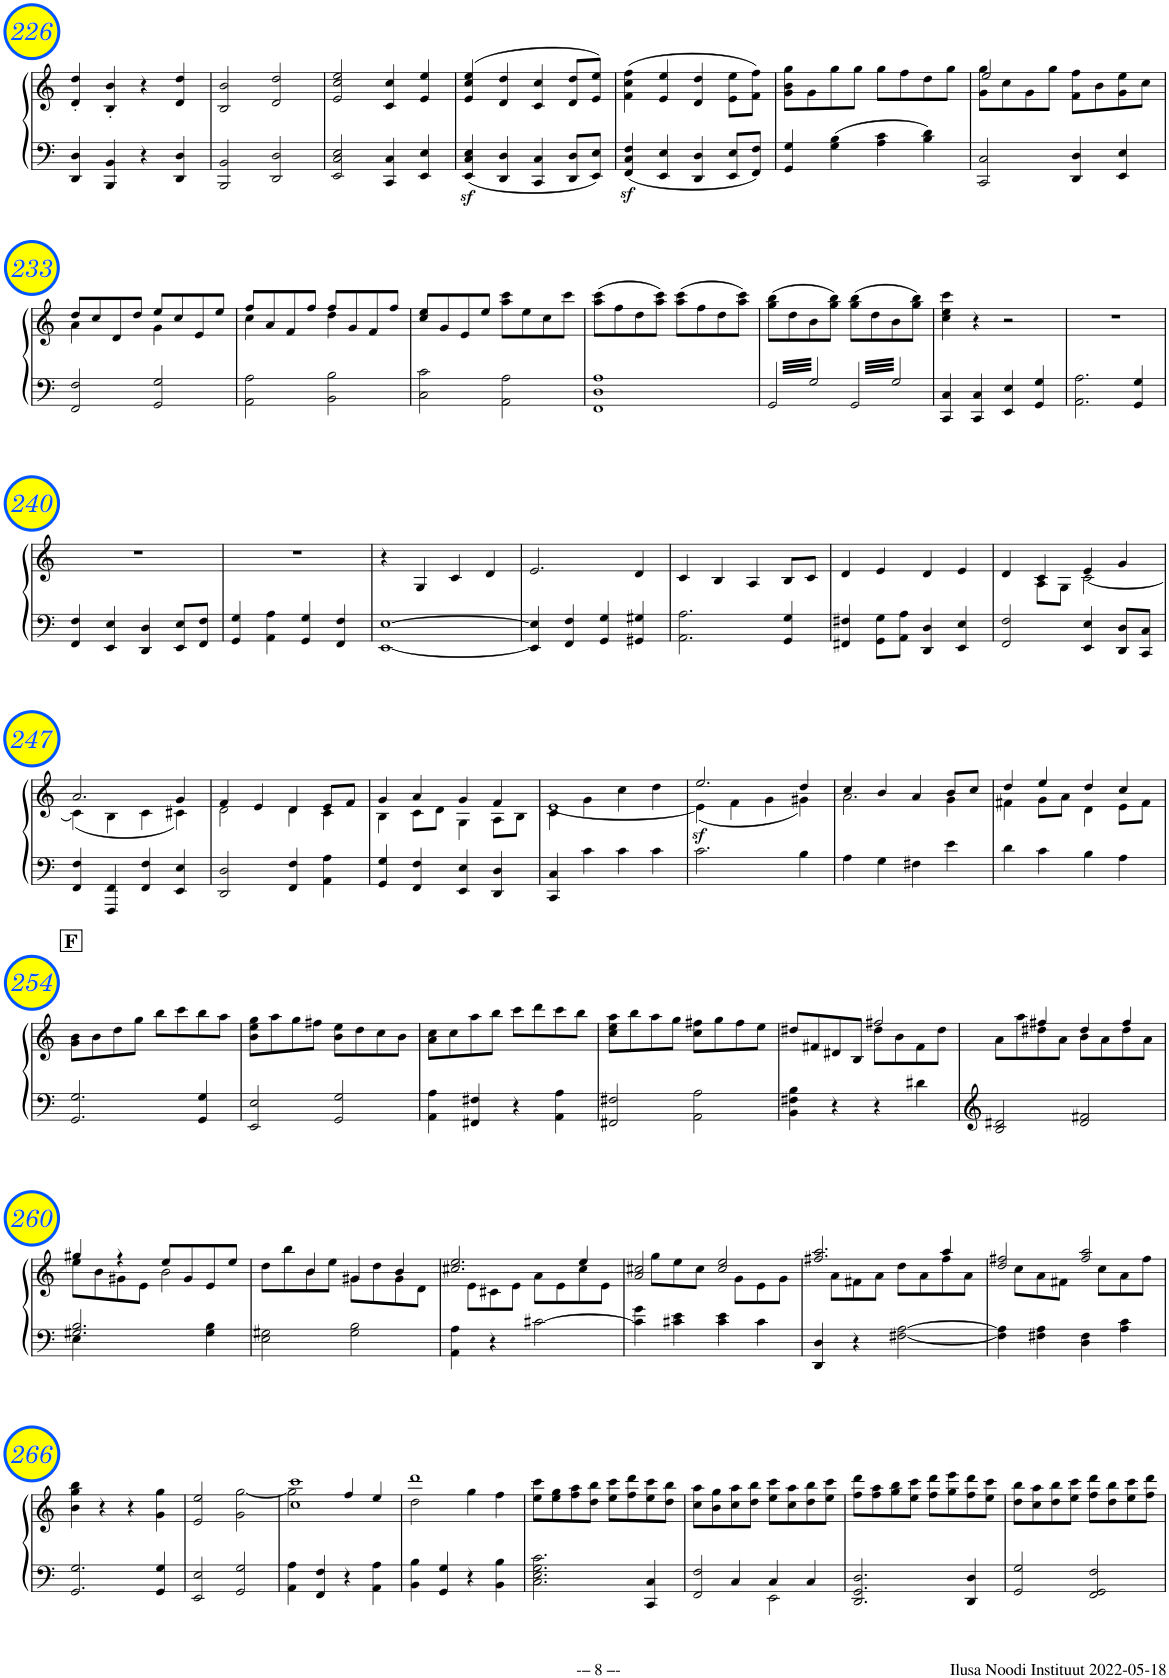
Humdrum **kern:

**kern	**kern	**dynam
*part1	*part1	*part1
*staff2	*staff1	*staff1/2
*I"Piano	*	*
*I'Pno	*	*
!!LO:PB:g=z
*clefF4	*clefG2	*
*k[]	*k[]	*
*M4/4	*M4/4	*
*met(c)	*met(c)	*
=226	=226	=226
4DD/ 4D/	4d/' 4dd/'	.
4BBB/ 4BB/	4B/' 4b/'	.
4r	4r	.
4DD/ 4D/	4d/ 4dd/	.
=227	=227	=227
2BBB/ 2BB/	2B/ 2b/	.
2DD/ 2D/	2d/ 2dd/	.
=228	=228	=228
2EE/ 2C/ 2E/	2e/ 2cc/ 2ee/	.
4CC/ 4C/	4c/ 4cc/	.
4EE/ 4E/	4e/ 4ee/	.
=229	=229	=229
4EE/z< 4C/z< 4E/z<	(>4e/ 4cc/ 4ee/	.
4DD/ 4D/	4d/ 4dd/	.
4CC/ 4C/	4c/ 4cc/	.
8DD/ 8D/L	8d/ 8dd/L	.
8EE/ 8E/J	8e/ 8ee/J)	.
=230	=230	=230
4FF/z< 4C/z< 4F/z<	(4f\ 4cc\ 4ff\	.
4EE/ 4E/	4e/ 4ee/	.
4DD/ 4D/	4d/ 4dd/	.
8EE/ 8E/L	8e\ 8ee\L	.
8FF/ 8F/J	8f\ 8ff\J)	.
=231	=231	=231
4GG/ 4G/	8g\ 8b\ 8gg\L	.
.	8g\	.
4G\ 4B\	8gg\	.
.	8gg\J	.
4A\ 4c\	8gg\L	.
.	8ff\	.
4B\ 4d\	8dd\	.
.	8gg\J	.
=232	=232	=232
*	*^	*
2CC/ 2C/	8g\ 8gg\L	2ee/	.
.	8cc\	.	.
.	8g\	.	.
.	8gg\J	.	.
4DD/ 4D/	8f\ 8ff\L	2ryy	.
.	8b\	.	.
4EE/ 4E/	8g\ 8ee\	.	.
.	8cc\J	.	.
!!LO:LB:g=z	!!
=233	=233	=233	=233
2FF/ 2F/	8dd/L	4a\	.
.	8cc/	.	.
.	8d/	4ryy	.
.	8dd/J	.	.
2GG/ 2G/	8ee/L	4g\	.
.	8cc/	.	.
.	8e/	4ryy	.
.	8ee/J	.	.
=234	=234	=234	=234
2AA\ 2A\	8ff/L	4cc\	.
.	8a/	.	.
.	8f/	4ryy	.
.	8ff/J	.	.
2BB\ 2B\	8ff/L	4dd\	.
.	8g/	.	.
.	8f/	4ryy	.
.	8ff/J	.	.
*	*v	*v	*
=235	=235	=235
2C\ 2c\	8cc/ 8ee/L	.
.	8g/	.
.	8e/	.
.	8ee/J	.
2AA\ 2A\	8aa\ 8ccc\L	.
.	8ee\	.
.	8cc\	.
.	8ccc\J	.
=236	=236	=236
1FF 1D 1A	(8aa\ 8ccc\L	.
.	8ff\	.
.	8dd\	.
.	8aa\ 8ccc\J)	.
.	(8aa\ 8ccc\L	.
.	8ff\	.
.	8dd\	.
.	8aa\ 8ccc\J)	.
=237	=237	=237
6.GG/	(8gg\ 8bb\L	.
.	8dd\	.
6.G/	8b\	.
.	8gg\ 8bb\J)	.
6.GG/	(8gg\ 8bb\L	.
.	8dd\	.
6.G/	8b\	.
.	8gg\ 8bb\J)	.
=238	=238	=238
4CC/ 4C/	4cc\ 4ee\ 4ccc\	.
4CC/ 4C/	4r	.
4EE/ 4E/	2r	.
4GG/ 4G/	.	.
=239	=239	=239
2.AA\ 2.A\	1r	.
4GG/ 4G/	.	.
!!LO:LB:g=z
=240	=240	=240
4FF/ 4F/	1r	.
4EE/ 4E/	.	.
4DD/ 4D/	.	.
8EE/ 8E/L	.	.
8FF/ 8F/J	.	.
=241	=241	=241
4GG/ 4G/	1r	.
4AA\ 4A\	.	.
4GG/ 4G/	.	.
4FF/ 4F/	.	.
=242	=242	=242
[1EE [1E	4r	.
.	4G/	.
.	4c/	.
.	4d/	.
=243	=243	=243
4EE/] 4E/]	2.e/	.
4FF/ 4F/	.	.
4GG/ 4G/	.	.
4GG#X/ 4G#X/	4d/	.
=244	=244	=244
2.AA\ 2.A\	4c/	.
.	4B/	.
.	4A/	.
4GG/ 4G/	8B/L	.
.	8c/J	.
=245	=245	=245
4FF#X/ 4F#X/	4d/	.
8GG\ 8G\L	4e/	.
8AA\ 8A\J	.	.
4DD/ 4D/	4d/	.
4EE/ 4E/	4e/	.
=246	=246	=246
*	*^	*
2FF/ 2F/	4d/	4ryy	.
.	4c/	8A\L	.
.	.	8G\J	.
4EE/ 4E/	4e/	[2c\	.
8DD/ 8D/L	4g/	.	.
8CC/ 8C/J	.	.	.
!!LO:LB:g=z	!!
=247	=247	=247	=247
4FF/ 4F/	2.a/	(4c\]	.
4FFF/ 4FF/	.	4B\	.
4FF/ 4F/	.	4c\	.
4EE/ 4E/	4g/	4c#X\)	.
=248	=248	=248	=248
2DD/ 2D/	4f/	2d\	.
.	4e/	.	.
4FF/ 4F/	4d/	4d\	.
4AA\ 4A\	8e/L	4c\	.
.	8f/J	.	.
=249	=249	=249	=249
4GG/ 4G/	4g/	4B\	.
4FF/ 4F/	4a/	8c\L	.
.	.	8d\J	.
4EE/ 4E/	4g/	4G\	.
4DD/ 4D/	4f/	8A\L	.
.	.	8B\J	.
=250	=250	=250	=250
4CC/ 4C/	[<1e	4c\	.
4c\	.	4g\	.
4c\	.	4cc\	.
4c\	.	4dd\	.
=251	=251	=251	=251
!	!	!	!LO:DY:b
2.c\	(<4e\]	2.ee/	sf
.	4f\	.	.
.	4g\	.	.
4B\	4g#X\)	4dd/	.
=252	=252	=252	=252
4A\	4cc/	2.a\	.
4G\	4b/	.	.
4F#X\	4a/	.	.
4e\	8b/L	4g\	.
.	8cc/J	.	.
=253	=253	=253	=253
4d\	4dd/	4f#X\	.
4c\	4ee/	8g\L	.
.	.	8a\J	.
4B\	4dd/	4d\	.
4A\	4cc/	8e\L	.
.	.	8f#\J	.
*	*v	*v	*
!!LO:LB:g=z
!!LO:REH:place=s1:a:B:cj:fs=14:t=F
=254	=254	=254
2.GG/ 2.G/	8g\ 8b\L	.
.	8b\	.
.	8dd\	.
.	8gg\J	.
.	8bb\L	.
.	8ccc\	.
4GG/ 4G/	8bb\	.
.	8aa\J	.
=255	=255	=255
2EE/ 2E/	8b\ 8ee\ 8gg\L	.
.	8aa\	.
.	8gg\	.
.	8ff#X\J	.
2GG/ 2G/	8b\ 8ee\L	.
.	8dd\	.
.	8cc\	.
.	8b\J	.
=256	=256	=256
4AA\ 4A\	8a\ 8cc\L	.
.	8cc\	.
4FF#X/ 4F#X/	8aa\	.
.	8bb\J	.
4r	8ccc\L	.
.	8ddd\	.
4AA\ 4A\	8ccc\	.
.	8bb\J	.
=257	=257	=257
2FF#X/ 2F#X/	8cc\ 8ee\ 8aa\L	.
.	8bb\	.
.	8aa\	.
.	8gg\J	.
2AA\ 2A\	8cc\ 8ff#X\L	.
.	8gg\	.
.	8ff#\	.
.	8ee\J	.
=258	=258	=258
*	*^	*
4BB\ 4F#X\ 4B\	8dd#X/L	2ryy	.
.	8f#X/	.	.
4r	8d#X/	.	.
.	8B/J	.	.
4r	2ff#X/	8dd#\L	.
.	.	8b\	.
4d#X\	.	8f#\	.
.	.	8dd#\J	.
=259	=259	=259	=259
2B/ 2d#X/	4ryy	8a\L	.
.	.	8aa\	.
.	4ff#X/	8dd#X\	.
.	.	8a\J	.
2d#/ 2f#X/	4dd#/	8b\L	.
.	.	8a\	.
.	4ff#/	8dd#\	.
.	.	8a\J	.
!!LO:LB:g=z	!!
=260	=260	=260	=260
*^	*	*	*
2.G#X/ 2.B/	4E\	4gg#X/	8ee\L	.
.	.	.	8b\	.
.	2.ryy	4r	8g#X\	.
.	.	.	8e\J	.
.	.	8ee/L	2b\	.
.	.	8g#/	.	.
4G#\ 4B\	.	8e/	.	.
.	.	8ee/J	.	.
*v	*v	*	*	*
=261	=261	=261	=261
2E\ 2G#X\	4ryy	8dd\L	.
.	.	8bb\	.
.	4b/	8b\	.
.	.	8ee\J	.
2G#\ 2B\	4g#X/	8g#\L	.
.	.	8dd\	.
.	4b/	8g#\	.
.	.	8d\J	.
=262	=262	=262	=262
4AA\ 4A\	2.cc#X/ 2.ee/	8ryy	.
.	.	8e\L	.
4r	.	8c#X\	.
.	.	8e\J	.
[2c#X\	.	8a\L	.
.	.	8e\	.
.	4ee/	8cc#\	.
.	.	8e\J	.
=263	=263	=263	=263
4c#\] 4g\	2a/ 2cc#X/	8ryy	.
.	.	8gg\L	.
4c#X\ 4e\	.	8ee\	.
.	.	8cc#\J	.
4c#\ 4e\	2cc#/ 2ee/	8ryy	.
.	.	8g\L	.
4c#\	.	8e\	.
.	.	8g\J	.
=264	=264	=264	=264
4DD/ 4D/	2.ff#X/ 2.aa/	8ryy	.
.	.	8a\L	.
4r	.	8f#X\	.
.	.	8a\J	.
[2F#X\ [2A\	.	8dd\L	.
.	.	8a\	.
.	4aa/	8ff#\	.
.	.	8a\J	.
=265	=265	=265	=265
4F#\] 4A\]	2dd/ 2ff#X/	8ryy	.
.	.	8cc\L	.
4F#X\ 4A\	.	8a\	.
.	.	8f#X\J	.
4D\ 4F#\	2ff#/ 2aa/	8ryy	.
.	.	8cc\L	.
4A\ 4c\	.	8a\	.
.	.	8ff#\J	.
*	*v	*v	*
!!LO:LB:g=z
=266	=266	=266
2.GG/ 2.G/	4b\ 4gg\ 4bb\	.
.	4r	.
.	4r	.
4GG/ 4G/	4g\ 4gg\	.
=267	=267	=267
2EE/ 2E/	2e/ 2ee/	.
2GG/ 2G/	2g\ [2gg\	.
=268	=268	=268
*	*^	*
*	*	*^	*
4AA\ 4A\	1cc 1ccc	2gg\]	2ryy	.
4FF/ 4F/	.	.	.	.
4r	.	2ryy	4ff/	.
4AA\ 4A\	.	.	4ee/	.
*	*	*v	*v	*
=269	=269	=269	=269
4BB\ 4B\	1ddd	2dd\	.
4GG/ 4G/	.	.	.
4r	.	4gg\	.
4BB\ 4B\	.	4ff\	.
*	*v	*v	*
=270	=270	=270
2.C\ 2.E\ 2.G\ 2.c\	8ee\ 8ccc\L	.
.	8ee\ 8gg\	.
.	8ff\ 8aa\	.
.	8dd\ 8bb\J	.
.	8ee\ 8ccc\L	.
.	8ff\ 8ddd\	.
4CC/ 4C/	8ee\ 8ccc\	.
.	8dd\ 8bb\J	.
=271	=271	=271
*^	*	*
2FF/ 2F/	4ryy	8cc\ 8aa\L	.
.	.	8b\ 8gg\	.
.	4C/	8cc\ 8aa\	.
.	.	8dd\ 8bb\J	.
2EE\	4C/	8ee\ 8ccc\L	.
.	.	8cc\ 8aa\	.
.	4C/	8dd\ 8bb\	.
.	.	8ee\ 8ccc\J	.
*v	*v	*	*
=272	=272	=272
2.DD/ 2.GG/ 2.D/	8ff\ 8ddd\L	.
.	8ff\ 8aa\	.
.	8gg\ 8bb\	.
.	8ee\ 8ccc\J	.
.	8ff\ 8ddd\L	.
.	8gg\ 8eee\	.
4DD/ 4D/	8ff\ 8ddd\	.
.	8ee\ 8ccc\J	.
=273	=273	=273
2GG/ 2G/	8dd\ 8bb\L	.
.	8cc\ 8aa\	.
.	8dd\ 8bb\	.
.	8ee\ 8ccc\J	.
2FF/ 2GG/ 2F/	8ff\ 8ddd\L	.
.	8dd\ 8bb\	.
.	8ee\ 8ccc\	.
.	8ff\ 8ddd\J	.
=	=	=
*-	*-	*-
